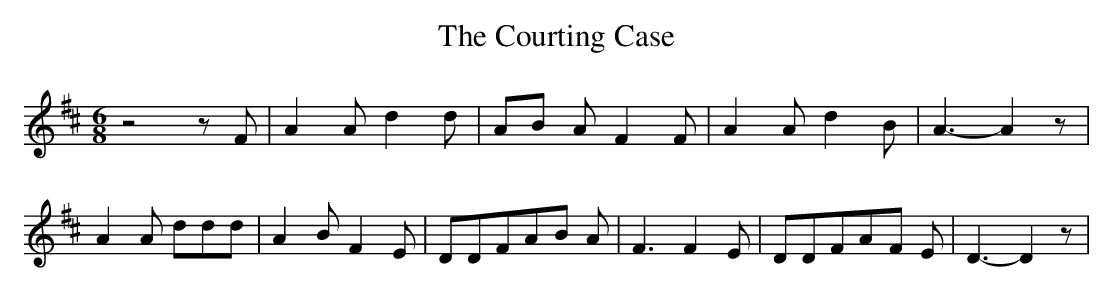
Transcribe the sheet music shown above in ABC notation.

X:1
T:The Courting Case
M:6/8
L:1/8
K:D
 z4 z F| A2 A d2 d|A-B A F2 F| A2 A d2 B| A3- A2 z| A2 A ddd| A2 B F2 E|\
 DDFA-B A| F3 F2 E| DDFA-F E| D3- D2 z|
